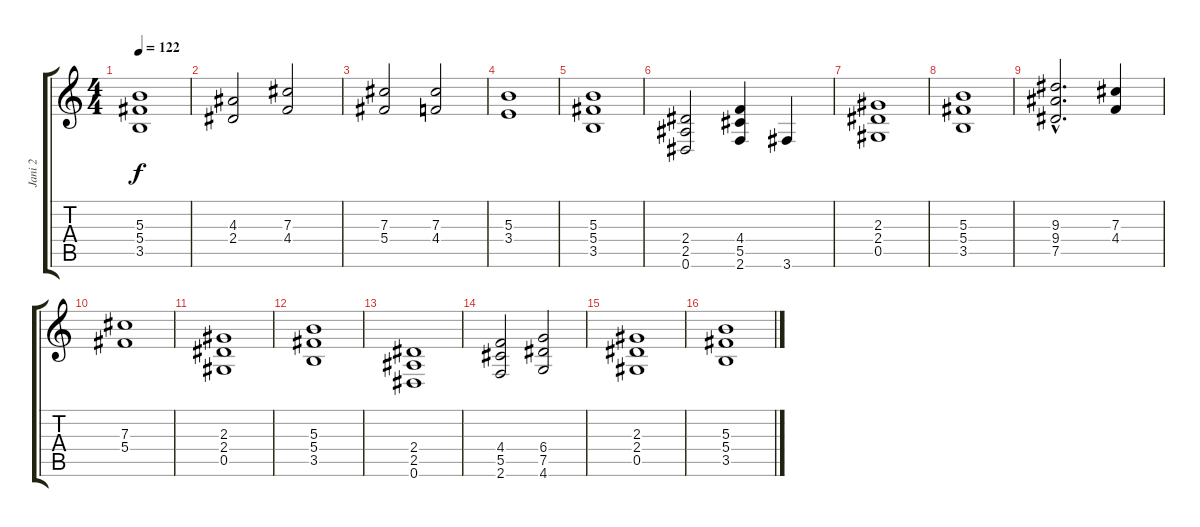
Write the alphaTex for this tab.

\track ("Jani 2" "Jani 2") {instrument distortionguitar}
\staff {score tabs}
\tuning (Eb4 Bb3 Gb3 Db3 Ab2 Eb2) {hide}
\ts (4 4)
\tempo 122
\clef g2
\ks c
(5.3 5.4 3.5).1{dy f} |
(4.3 2.4).2 (7.3 4.4).2 |
(7.3 5.4).2 (7.3 4.4).2 |
(5.3 3.4).1 |
(5.3 5.4 3.5).1 |
(2.4 2.5 0.6).2 (4.4 5.5 2.6).4 3.6.4 |
(2.3 2.4 0.5).1 |
(5.3 5.4 3.5).1 |
(9.3{hac} 9.4{hac} 7.5{hac}).2{d} (7.3 4.4).4 |
(7.3 5.4).1 |
(2.3 2.4 0.5).1 |
(5.3 5.4 3.5).1 |
(2.4 2.5 0.6).1 |
(4.4 5.5 2.6).2 (6.4 7.5 4.6).2 |
(2.3 2.4 0.5).1 |
(5.3 5.4 3.5).1
